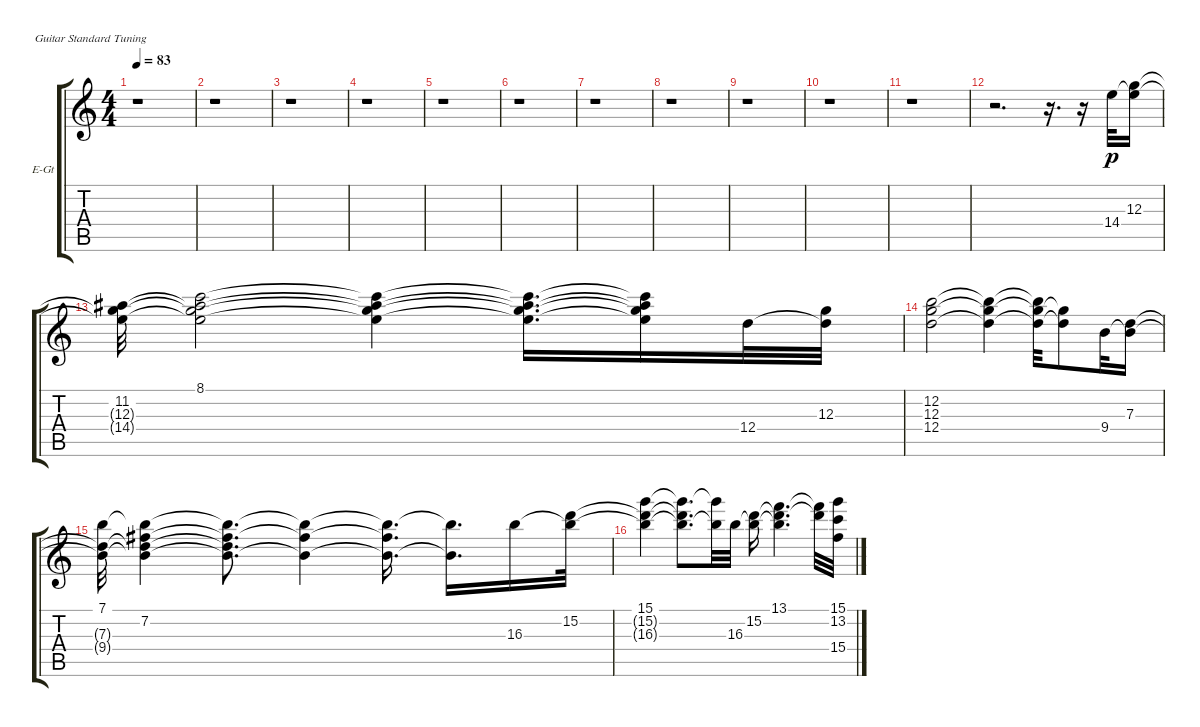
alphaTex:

\bracketExtendMode groupsimilarinstruments
\firstSystemTrackNameOrientation horizontal
\otherSystemsTrackNameOrientation horizontal
\chordDiagramsInScore
\track ("Electric Guitar" "E-Gt") {instrument electricguitarclean}
\staff {score tabs}
\tuning (E4 B3 G3 D3 A2 E2)
\ts (4 4)
\tempo 83
\clef g2
\scale
0.38796
\ks c
r.1{dy p instrument electricguitarclean} |
\scale
0.204013 r.1 |
\scale
0.204013 r.1 |
\scale
0.204013 r.1 |
\scale
0.25 r.1 |
\scale
0.25 r.1 |
\scale
0.25 r.1 |
\scale
0.25 r.1 |
\scale
0.25 r.1 |
\scale
0.25 r.1 |
\scale
0.25 r.1 |
\scale
0.25 r.2{d} r.16{d} r.16 14.4.32 (12.3 14.4{t}).16 |
\scale
0.25 (11.2 12.3{t} 14.4{t}).32 (11.2{t} 12.3{t} 14.4{t} 8.1).2 (8.1{t} 11.2{t} 12.3{t} 14.4{t}).4 (8.1{t} 11.2{t} 12.3{t} 14.4{t}).16{d} (8.1{t} 11.2{t} 12.3{t} 14.4{t}).16 12.4.32 (12.4{t} 12.3).32 |
\scale
0.25 (12.4 12.3 12.2).2 (12.4{t} 12.3{t} 12.2{t}).4 (12.4{t} 12.3{t} 12.2{t}).32 (12.4{t} 12.3{t}).8 9.4.32 (7.3 9.4{t}).16 |
\scale
0.25 (7.3{t} 7.1 9.4{t}).32 (7.3{t} 7.1{t} 7.2 9.4{t}).4 (7.3{t} 7.1{t} 7.2{t} 9.4{t}).8{d} (7.1{t} 7.2{t} 9.4{t}).4 (7.1{t} 7.2{t} 9.4{t}).16{d} (7.1{t} 9.4{t}).16{d} 16.3.16 (15.2 16.3{t}).32 |
\scale
0.25 (15.1 15.2{t} 16.3{t}).4 (15.1{t} 15.2{t} 16.3{t}).8{d} (16.3{t} 15.1{t}).32 16.3.32 (15.2 16.3{t}).16 (13.1 15.2{t} 16.3{t}).4{d} (13.1{t} 15.2{t}).32 (13.2 15.4 15.1).32
